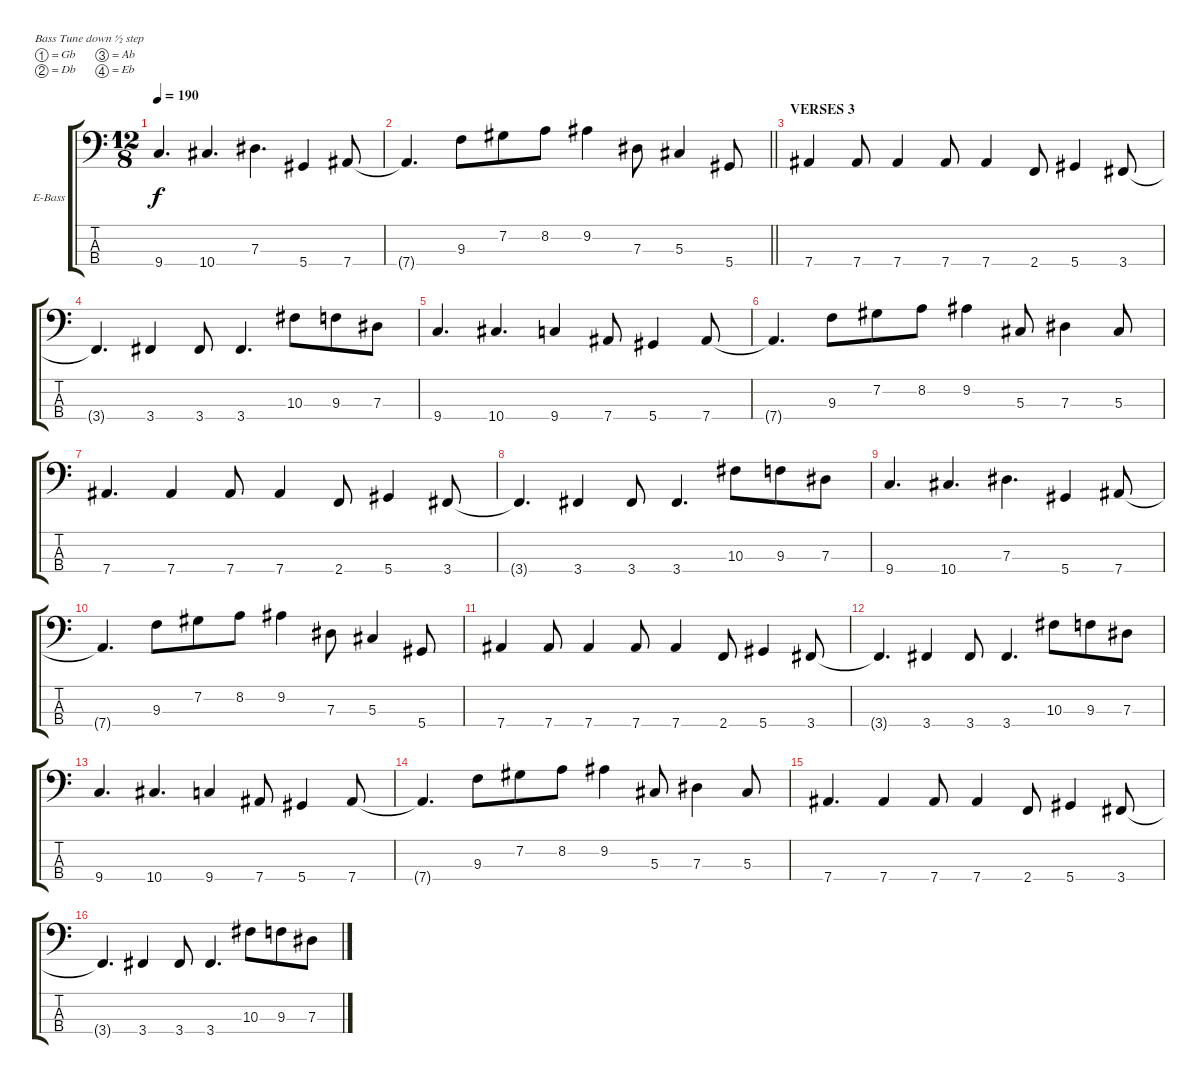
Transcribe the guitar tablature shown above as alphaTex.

\bracketExtendMode groupsimilarinstruments
\firstSystemTrackNameOrientation horizontal
\otherSystemsTrackNameOrientation horizontal
\track ("Bass" "E-Bass") {instrument electricbasspick}
\staff {score tabs}
\tuning (Gb2 Db2 Ab1 Eb1)
\ts (12 8)
\tempo 190
\clef f4
\ks aminor
9.4.4{d dy f} 10.4.4{d} 7.3.4{d} 5.4.4 7.4.8 |
\barLineRight lightlight
7.4{t}.4{d} 9.3.8 7.2.8 8.2.8 9.2.4 7.3.8 5.3.4 5.4.8 |
\section ("" "VERSES 3")
7.4.4 7.4.8 7.4.4 7.4.8 7.4.4 2.4.8 5.4.4 3.4.8 |
3.4{t}.4{d} 3.4.4 3.4.8 3.4.4{d} 10.3.8 9.3.8 7.3.8 |
9.4.4{d} 10.4.4{d} 9.4.4 7.4.8 5.4.4 7.4.8 |
7.4{t}.4{d} 9.3.8 7.2.8 8.2.8 9.2.4 5.3.8 7.3.4 5.3.8 |
7.4.4{d} 7.4.4 7.4.8 7.4.4 2.4.8 5.4.4 3.4.8 |
3.4{t}.4{d} 3.4.4 3.4.8 3.4.4{d} 10.3.8 9.3.8 7.3.8 |
9.4.4{d} 10.4.4{d} 7.3.4{d} 5.4.4 7.4.8 |
7.4{t}.4{d} 9.3.8 7.2.8 8.2.8 9.2.4 7.3.8 5.3.4 5.4.8 |
7.4.4 7.4.8 7.4.4 7.4.8 7.4.4 2.4.8 5.4.4 3.4.8 |
3.4{t}.4{d} 3.4.4 3.4.8 3.4.4{d} 10.3.8 9.3.8 7.3.8 |
9.4.4{d} 10.4.4{d} 9.4.4 7.4.8 5.4.4 7.4.8 |
7.4{t}.4{d} 9.3.8 7.2.8 8.2.8 9.2.4 5.3.8 7.3.4 5.3.8 |
7.4.4{d} 7.4.4 7.4.8 7.4.4 2.4.8 5.4.4 3.4.8 |
3.4{t}.4{d} 3.4.4 3.4.8 3.4.4{d} 10.3.8 9.3.8 7.3.8
